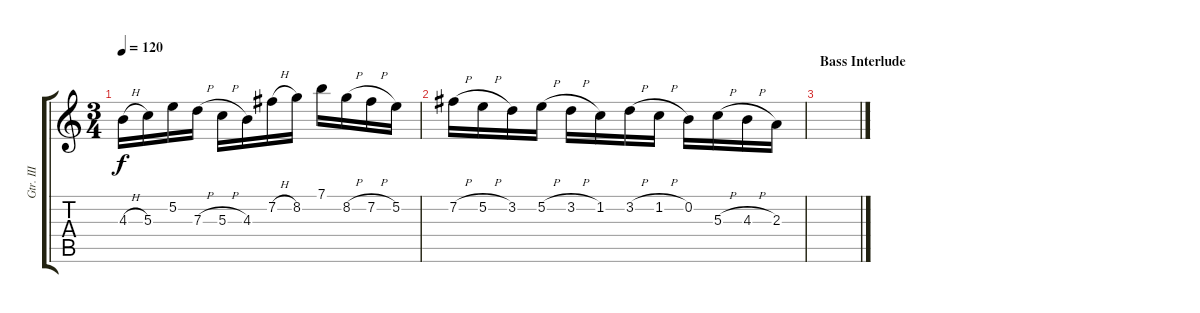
\track ("Gtr. III" "Gtr. III") {instrument acousticguitarsteel}
\staff {score tabs}
\tuning (E4 B3 G3 D3 A2 E2) {hide}
\ts (3 4)
\tempo 120
\clef g2
\ks c
4.3{h}.16{dy f} 5.3.16 5.2.16 7.3{h}.16 5.3{h}.16 4.3.16 7.2{h}.16 8.2.16 7.1.16 8.2{h}.16 7.2{h}.16 5.2.16 |
7.2{h}.16 5.2{h}.16 3.2.16 5.2{h}.16 3.2{h}.16 1.2.16 3.2{h}.16 1.2{h}.16 0.2.16 5.3{h}.16 4.3{h}.16 2.3.16 |
\section ("" "Bass Interlude")
